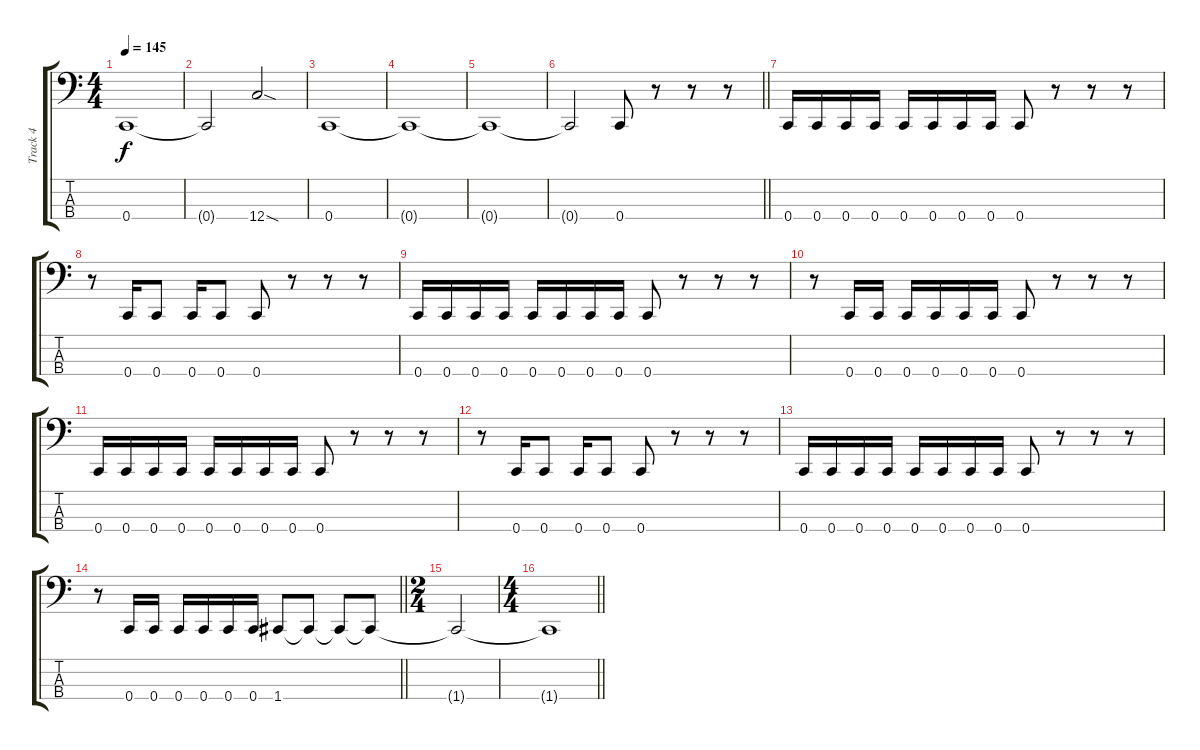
\track ("Track 4" "Track 4") {instrument electricbasspick}
\staff {score tabs}
\tuning (F2 C2 G1 C1) {hide}
\ts (4 4)
\tempo 145
\clef f4
\ks c
0.4{t}.1{dy f} |
0.4{t}.2 12.4{sod}.2 |
0.4.1 |
0.4{t}.1 |
0.4{t}.1 |
\barLineRight lightlight
0.4{t}.2 0.4.8 r.8 r.8 r.8 |
\section ("" "")
0.4.16 0.4.16 0.4.16 0.4.16 0.4.16 0.4.16 0.4.16 0.4.16 0.4.8 r.8 r.8 r.8 |
r.8 0.4.16 0.4.8 0.4.16 0.4.8 0.4.8 r.8 r.8 r.8 |
0.4.16 0.4.16 0.4.16 0.4.16 0.4.16 0.4.16 0.4.16 0.4.16 0.4.8 r.8 r.8 r.8 |
r.8 0.4.16 0.4.16 0.4.16 0.4.16 0.4.16 0.4.16 0.4.8 r.8 r.8 r.8 |
0.4.16 0.4.16 0.4.16 0.4.16 0.4.16 0.4.16 0.4.16 0.4.16 0.4.8 r.8 r.8 r.8 |
r.8 0.4.16 0.4.8 0.4.16 0.4.8 0.4.8 r.8 r.8 r.8 |
0.4.16 0.4.16 0.4.16 0.4.16 0.4.16 0.4.16 0.4.16 0.4.16 0.4.8 r.8 r.8 r.8 |
\barLineRight lightlight
r.8 0.4.16 0.4.16 0.4.16 0.4.16 0.4.16 0.4.16 1.4.8 1.4{t}.8 1.4{t}.8 1.4{t}.8 |
\ts (2 4)
\section ("" "")
1.4{t}.2 |
\ts (4 4)
\barLineRight lightlight
1.4{t}.1
